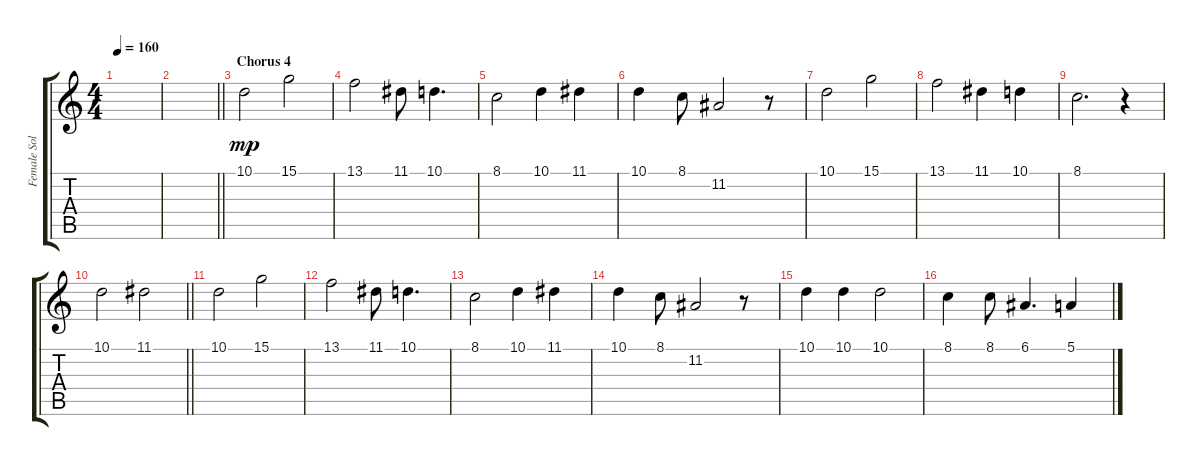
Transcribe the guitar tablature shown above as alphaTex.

\track ("Female Solo" "Female Sol") {instrument synthvoice}
\staff {score tabs}
\tuning (E4 B3 G3 D3 A2 E2) {hide}
\ts (4 4)
\tempo 160
\clef g2
\ks c
|
\barLineRight lightlight
|
\section ("" "Chorus 4")
10.1.2{dy mp} 15.1.2 |
13.1.2 11.1.8 10.1.4{d} |
8.1.2 10.1.4 11.1.4 |
10.1.4 8.1.8 11.2.2 r.8 |
10.1.2 15.1.2 |
13.1.2 11.1.4 10.1.4 |
8.1.2{d} r.4 |
\barLineRight lightlight
10.1.2 11.1.2 |
10.1.2 15.1.2 |
13.1.2 11.1.8 10.1.4{d} |
8.1.2 10.1.4 11.1.4 |
10.1.4 8.1.8 11.2.2 r.8 |
10.1.4 10.1.4 10.1.2 |
8.1.4 8.1.8 6.1.4{d} 5.1.4
